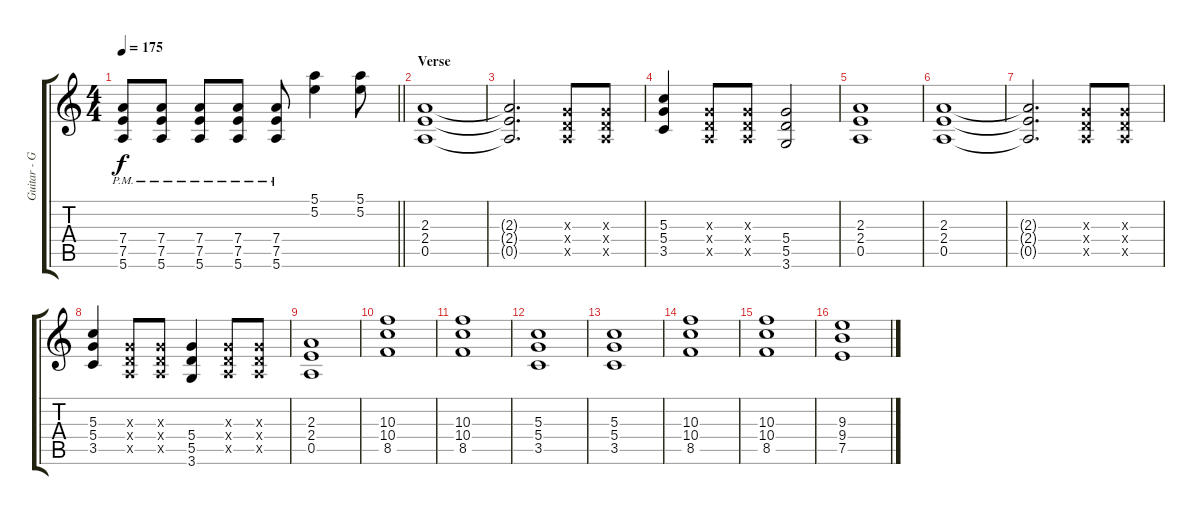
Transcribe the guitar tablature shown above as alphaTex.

\track ("Guitar - Glenn Tipton" "Guitar - G") {instrument distortionguitar}
\staff {score tabs}
\tuning (E4 B3 G3 D3 A2 E2) {hide}
\ts (4 4)
\tempo 175
\clef g2
\barLineRight lightlight
\ks c
(7.4{pm} 7.5{pm} 5.6{pm}).8{dy f} (7.4{pm} 7.5{pm} 5.6{pm}).8 (7.4{pm} 7.5{pm} 5.6{pm}).8 (7.4{pm} 7.5{pm} 5.6{pm}).8 (7.4{pm} 7.5{pm} 5.6{pm}).8 (5.1 5.2).4 (5.1 5.2).8 |
\section ("" "Verse")
(2.3 2.4 0.5).1 |
(2.3{t} 2.4{t} 0.5{t}).2{d} (0.3{x} 0.4{x} 0.5{x}).8 (0.3{x} 0.4{x} 0.5{x}).8 |
(5.3 5.4 3.5).4 (0.3{x} 0.4{x} 0.5{x}).8 (0.3{x} 0.4{x} 0.5{x}).8 (5.4 5.5 3.6).2 |
(2.3 2.4 0.5).1 |
(2.3 2.4 0.5).1 |
(2.3{t} 2.4{t} 0.5{t}).2{d} (0.3{x} 0.4{x} 0.5{x}).8 (0.3{x} 0.4{x} 0.5{x}).8 |
(5.3 5.4 3.5).4 (0.3{x} 0.4{x} 0.5{x}).8 (0.3{x} 0.4{x} 0.5{x}).8 (5.4 5.5 3.6).4 (0.3{x} 0.4{x} 0.5{x}).8 (0.3{x} 0.4{x} 0.5{x}).8 |
(2.3 2.4 0.5).1 |
(10.3 10.4 8.5).1 |
(10.3 10.4 8.5).1 |
(5.3 5.4 3.5).1 |
(5.3 5.4 3.5).1 |
(10.3 10.4 8.5).1 |
(10.3 10.4 8.5).1 |
(9.3 9.4 7.5).1
